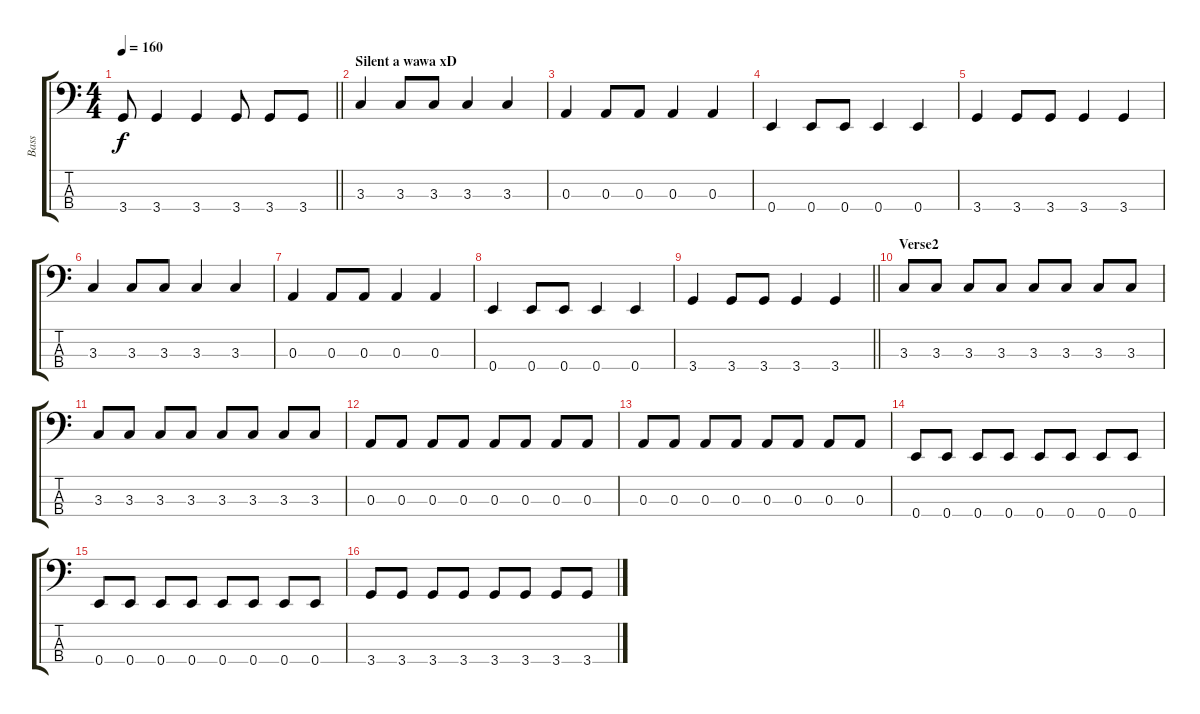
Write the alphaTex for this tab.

\track ("Bass" "Bass") {instrument electricbassfinger}
\staff {score tabs}
\tuning (G2 D2 A1 E1) {hide}
\ts (4 4)
\tempo 160
\clef f4
\barLineRight lightlight
\ks c
3.4{t}.8{dy f} 3.4.4 3.4.4 3.4.8 3.4.8 3.4.8 |
\section ("" "Silent a wawa xD")
3.3.4 3.3.8 3.3.8 3.3.4 3.3.4 |
0.3.4 0.3.8 0.3.8 0.3.4 0.3.4 |
0.4.4 0.4.8 0.4.8 0.4.4 0.4.4 |
3.4.4 3.4.8 3.4.8 3.4.4 3.4.4 |
3.3.4 3.3.8 3.3.8 3.3.4 3.3.4 |
0.3.4 0.3.8 0.3.8 0.3.4 0.3.4 |
0.4.4 0.4.8 0.4.8 0.4.4 0.4.4 |
\barLineRight lightlight
3.4.4 3.4.8 3.4.8 3.4.4 3.4.4 |
\section ("" "Verse2")
3.3.8 3.3.8 3.3.8 3.3.8 3.3.8 3.3.8 3.3.8 3.3.8 |
3.3.8 3.3.8 3.3.8 3.3.8 3.3.8 3.3.8 3.3.8 3.3.8 |
0.3.8 0.3.8 0.3.8 0.3.8 0.3.8 0.3.8 0.3.8 0.3.8 |
0.3.8 0.3.8 0.3.8 0.3.8 0.3.8 0.3.8 0.3.8 0.3.8 |
0.4.8 0.4.8 0.4.8 0.4.8 0.4.8 0.4.8 0.4.8 0.4.8 |
0.4.8 0.4.8 0.4.8 0.4.8 0.4.8 0.4.8 0.4.8 0.4.8 |
3.4.8 3.4.8 3.4.8 3.4.8 3.4.8 3.4.8 3.4.8 3.4.8
